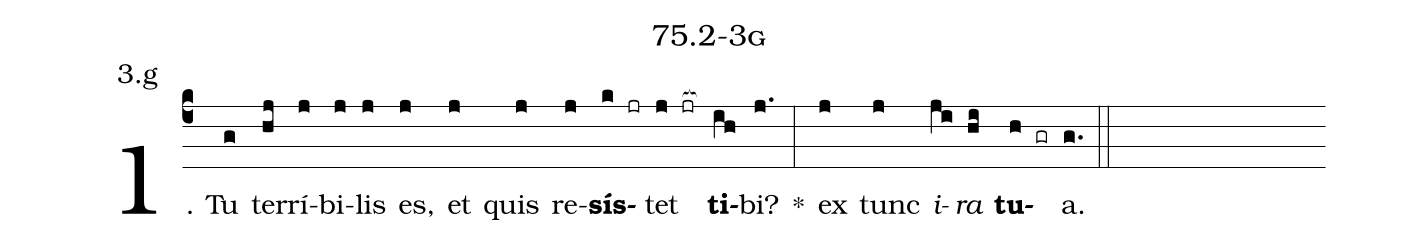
name: 75.2-3g;
annotation: 3.g;
%%
(c4)1. Tu(g) ter(hj)rí(j)bi(j)lis(j) es,(j) et(j) quis(j) re(j)<b>sís</b>(k jr)tet(j jr[ocb:1{]) <b>ti</b>(ih[ocb:0}])bi?(j.) *(:) ex(j) tunc(j) <i>i</i>(ji)<i>ra</i>(hi) <b>tu</b>(h gr)a.(g.) (::)


%E(j) u(j) o(ji) u(hi) a(h) e.(g.) (::)
